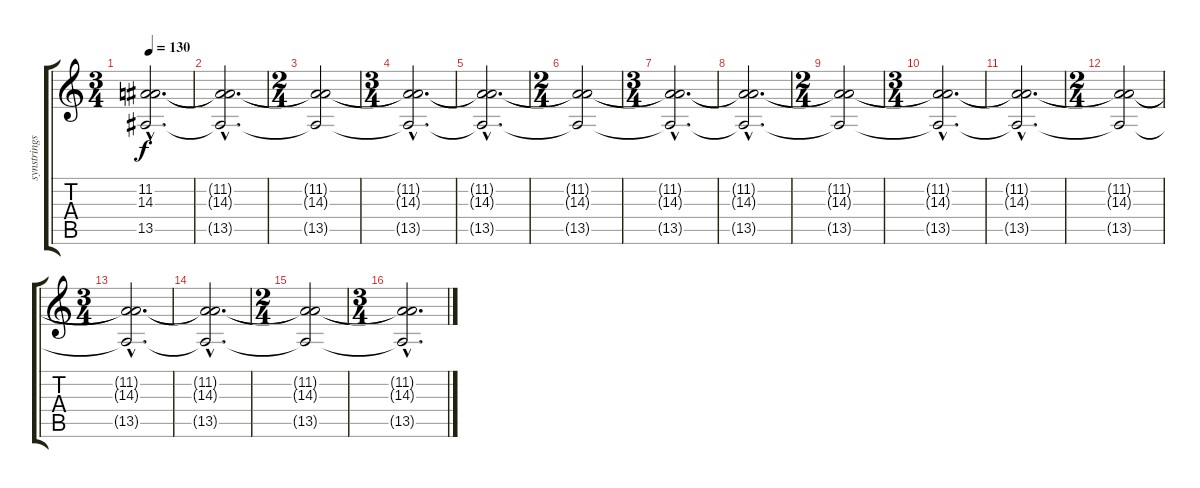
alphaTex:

\track ("synstrings" "synstrings") {instrument synthstrings1}
\staff {score tabs}
\tuning (E4 B3 G3 D3 A2 E2) {hide}
\ts (3 4)
\tempo 130
\clef g2
\ks c
(11.2{hac t} 14.3{hac t} 13.5{hac t}).2{d dy f} |
(11.2{hac t} 14.3{hac t} 13.5{hac t}).2{d} |
\ts (2 4)
(11.2{t} 14.3{t} 13.5{t}).2 |
\ts (3 4)
(11.2{hac t} 14.3{hac t} 13.5{hac t}).2{d} |
(11.2{hac t} 14.3{hac t} 13.5{hac t}).2{d} |
\ts (2 4)
(11.2{t} 14.3{t} 13.5{t}).2 |
\ts (3 4)
(11.2{hac t} 14.3{hac t} 13.5{hac t}).2{d} |
(11.2{hac t} 14.3{hac t} 13.5{hac t}).2{d} |
\ts (2 4)
(11.2{t} 14.3{t} 13.5{t}).2 |
\ts (3 4)
(11.2{hac t} 14.3{hac t} 13.5{hac t}).2{d} |
(11.2{hac t} 14.3{hac t} 13.5{hac t}).2{d} |
\ts (2 4)
(11.2{t} 14.3{t} 13.5{t}).2 |
\ts (3 4)
(11.2{hac t} 14.3{hac t} 13.5{hac t}).2{d} |
(11.2{hac t} 14.3{hac t} 13.5{hac t}).2{d} |
\ts (2 4)
(11.2{t} 14.3{t} 13.5{t}).2 |
\ts (3 4)
(11.2{hac t} 14.3{hac t} 13.5{hac t}).2{d}
